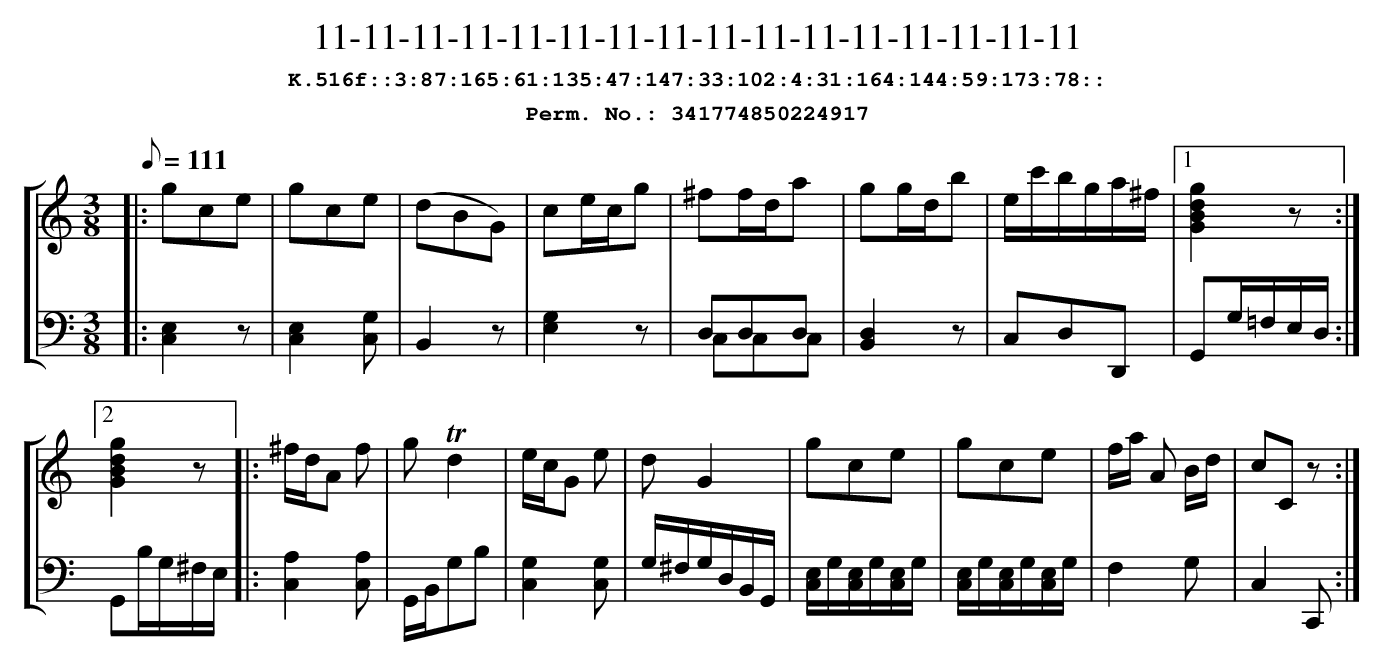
X:1
T:11-11-11-11-11-11-11-11-11-11-11-11-11-11-11-11
T:$1K.516f::3:87:165:61:135:47:147:33:102:4:31:164:144:59:173:78::$0
T:$1Perm. No.: 341774850224917$0
M:3/8
L:1/8
Q:1/8=111
%%staves [1 2]
V:1 clef=treble
V:2 clef=bass
K:C
[V:1]|: gce |\
[V:2]|: [E,2C,2]z |\
[V:1] gce |\
[V:2] [E,2C,2][G,C,] |\
[V:1] (dBG) |\
[V:2] B,,2z |\
[V:1] ce/c/g |\
[V:2] [G,2E,2]z |\
[V:1] ^ff/d/a |\
[V:2] D,D,D, & C,C,C,   |\
[V:1] gg/d/b |\
[V:2] [D,2B,,2]z |\
[V:1] e/c'/b/g/a/^f/ \
[V:2] C,D,D,, \
[V:1]|1 [g2d2B2G2]z :|2
[V:2]|1 G,,G,/=F,/E,/D,/ :|2
[V:1] [g2d2B2G2]z |:\
[V:2] G,,B,/G,/^F,/E,/ |:\
[V:1] ^f/d/A f |\
[V:2] [A,2C,2][A,C,] |\
[V:1] g!trill!d2 |\
[V:2] G,,/B,,/G,B, |\
[V:1] e/c/G e |\
[V:2] [G,2C,2][G,C,] |\
[V:1] dG2 |\
[V:2] G,/^F,/G,/D,/B,,/G,,/ |\
[V:1] gce |\
[V:2] [E,/C,/]G,/[E,/C,/]G,/[E,/C,/]G,/ |\
[V:1] gce |\
[V:2] [E,/C,/]G,/[E,/C,/]G,/[E,/C,/]G,/ |\
[V:1] f/a/ A B/d/ |\
[V:2] F,2G, |\
[V:1] cCz :|]
[V:2] C,2C,, :|]
